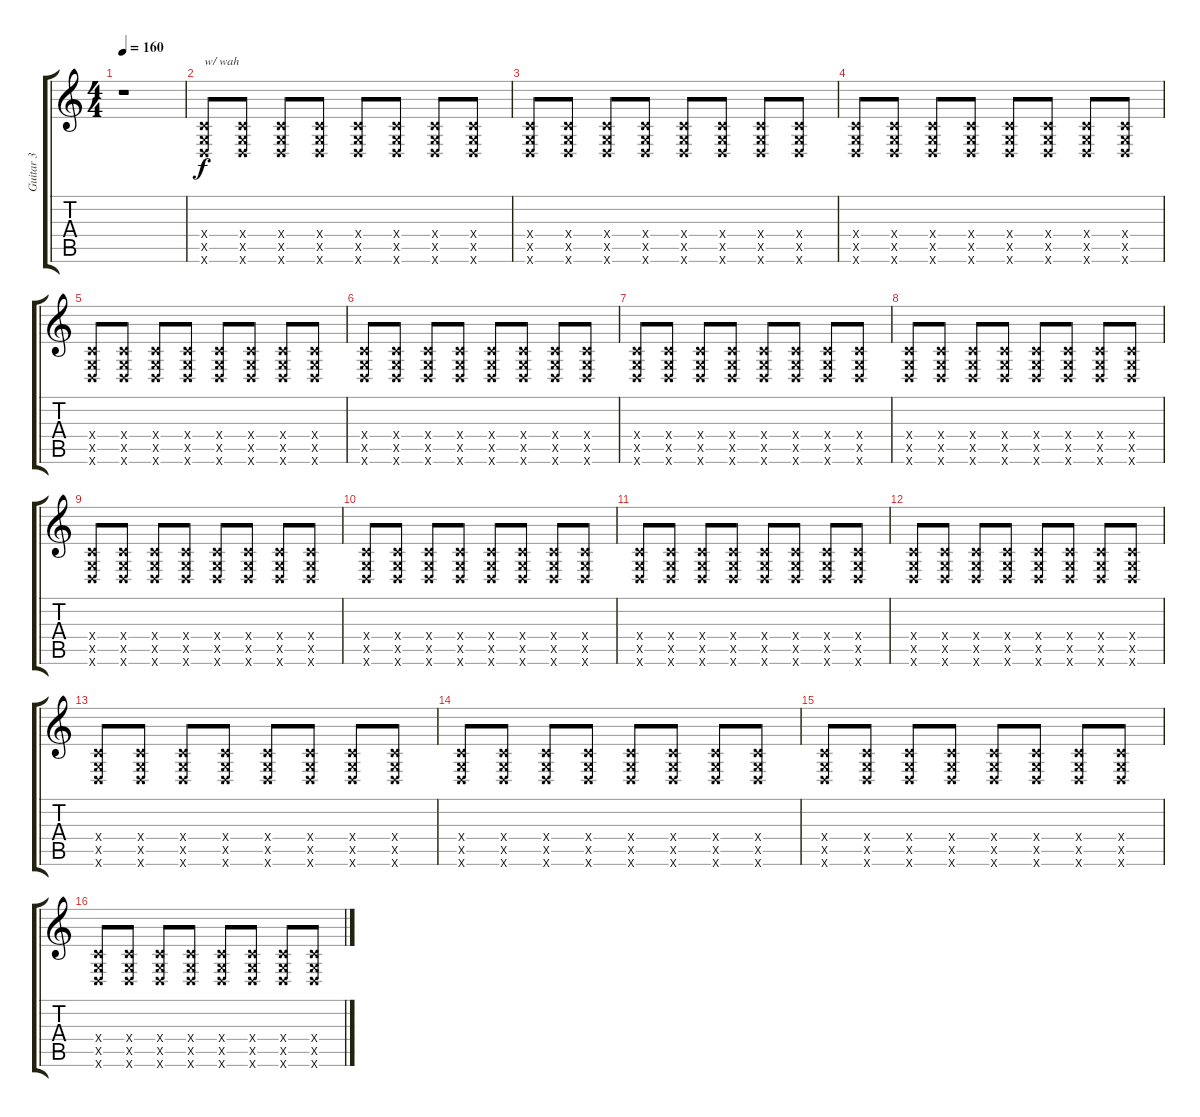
\track ("Guitar 3" "Guitar 3") {instrument distortionguitar}
\staff {score tabs}
\tuning (Eb4 Bb3 Gb3 Db3 Ab2 Eb2) {hide}
\ts (4 4)
\tempo 160
\clef g2
\ks c
r.1{dy f} |
(-1.4{x} -1.5{x} -1.6{x}).8{txt "w/ wah"} (-1.4{x} -1.5{x} -1.6{x}).8 (-1.4{x} -1.5{x} -1.6{x}).8 (-1.4{x} -1.5{x} -1.6{x}).8 (-1.4{x} -1.5{x} -1.6{x}).8 (-1.4{x} -1.5{x} -1.6{x}).8 (-1.4{x} -1.5{x} -1.6{x}).8 (-1.4{x} -1.5{x} -1.6{x}).8 |
(-1.4{x} -1.5{x} -1.6{x}).8 (-1.4{x} -1.5{x} -1.6{x}).8 (-1.4{x} -1.5{x} -1.6{x}).8 (-1.4{x} -1.5{x} -1.6{x}).8 (-1.4{x} -1.5{x} -1.6{x}).8 (-1.4{x} -1.5{x} -1.6{x}).8 (-1.4{x} -1.5{x} -1.6{x}).8 (-1.4{x} -1.5{x} -1.6{x}).8 |
(-1.4{x} -1.5{x} -1.6{x}).8 (-1.4{x} -1.5{x} -1.6{x}).8 (-1.4{x} -1.5{x} -1.6{x}).8 (-1.4{x} -1.5{x} -1.6{x}).8 (-1.4{x} -1.5{x} -1.6{x}).8 (-1.4{x} -1.5{x} -1.6{x}).8 (-1.4{x} -1.5{x} -1.6{x}).8 (-1.4{x} -1.5{x} -1.6{x}).8 |
(-1.4{x} -1.5{x} -1.6{x}).8 (-1.4{x} -1.5{x} -1.6{x}).8 (-1.4{x} -1.5{x} -1.6{x}).8 (-1.4{x} -1.5{x} -1.6{x}).8 (-1.4{x} -1.5{x} -1.6{x}).8 (-1.4{x} -1.5{x} -1.6{x}).8 (-1.4{x} -1.5{x} -1.6{x}).8 (-1.4{x} -1.5{x} -1.6{x}).8 |
(-1.4{x} -1.5{x} -1.6{x}).8 (-1.4{x} -1.5{x} -1.6{x}).8 (-1.4{x} -1.5{x} -1.6{x}).8 (-1.4{x} -1.5{x} -1.6{x}).8 (-1.4{x} -1.5{x} -1.6{x}).8 (-1.4{x} -1.5{x} -1.6{x}).8 (-1.4{x} -1.5{x} -1.6{x}).8 (-1.4{x} -1.5{x} -1.6{x}).8 |
(-1.4{x} -1.5{x} -1.6{x}).8 (-1.4{x} -1.5{x} -1.6{x}).8 (-1.4{x} -1.5{x} -1.6{x}).8 (-1.4{x} -1.5{x} -1.6{x}).8 (-1.4{x} -1.5{x} -1.6{x}).8 (-1.4{x} -1.5{x} -1.6{x}).8 (-1.4{x} -1.5{x} -1.6{x}).8 (-1.4{x} -1.5{x} -1.6{x}).8 |
(-1.4{x} -1.5{x} -1.6{x}).8 (-1.4{x} -1.5{x} -1.6{x}).8 (-1.4{x} -1.5{x} -1.6{x}).8 (-1.4{x} -1.5{x} -1.6{x}).8 (-1.4{x} -1.5{x} -1.6{x}).8 (-1.4{x} -1.5{x} -1.6{x}).8 (-1.4{x} -1.5{x} -1.6{x}).8 (-1.4{x} -1.5{x} -1.6{x}).8 |
(-1.4{x} -1.5{x} -1.6{x}).8 (-1.4{x} -1.5{x} -1.6{x}).8 (-1.4{x} -1.5{x} -1.6{x}).8 (-1.4{x} -1.5{x} -1.6{x}).8 (-1.4{x} -1.5{x} -1.6{x}).8 (-1.4{x} -1.5{x} -1.6{x}).8 (-1.4{x} -1.5{x} -1.6{x}).8 (-1.4{x} -1.5{x} -1.6{x}).8 |
(-1.4{x} -1.5{x} -1.6{x}).8 (-1.4{x} -1.5{x} -1.6{x}).8 (-1.4{x} -1.5{x} -1.6{x}).8 (-1.4{x} -1.5{x} -1.6{x}).8 (-1.4{x} -1.5{x} -1.6{x}).8 (-1.4{x} -1.5{x} -1.6{x}).8 (-1.4{x} -1.5{x} -1.6{x}).8 (-1.4{x} -1.5{x} -1.6{x}).8 |
(-1.4{x} -1.5{x} -1.6{x}).8 (-1.4{x} -1.5{x} -1.6{x}).8 (-1.4{x} -1.5{x} -1.6{x}).8 (-1.4{x} -1.5{x} -1.6{x}).8 (-1.4{x} -1.5{x} -1.6{x}).8 (-1.4{x} -1.5{x} -1.6{x}).8 (-1.4{x} -1.5{x} -1.6{x}).8 (-1.4{x} -1.5{x} -1.6{x}).8 |
(-1.4{x} -1.5{x} -1.6{x}).8 (-1.4{x} -1.5{x} -1.6{x}).8 (-1.4{x} -1.5{x} -1.6{x}).8 (-1.4{x} -1.5{x} -1.6{x}).8 (-1.4{x} -1.5{x} -1.6{x}).8 (-1.4{x} -1.5{x} -1.6{x}).8 (-1.4{x} -1.5{x} -1.6{x}).8 (-1.4{x} -1.5{x} -1.6{x}).8 |
(-1.4{x} -1.5{x} -1.6{x}).8 (-1.4{x} -1.5{x} -1.6{x}).8 (-1.4{x} -1.5{x} -1.6{x}).8 (-1.4{x} -1.5{x} -1.6{x}).8 (-1.4{x} -1.5{x} -1.6{x}).8 (-1.4{x} -1.5{x} -1.6{x}).8 (-1.4{x} -1.5{x} -1.6{x}).8 (-1.4{x} -1.5{x} -1.6{x}).8 |
(-1.4{x} -1.5{x} -1.6{x}).8 (-1.4{x} -1.5{x} -1.6{x}).8 (-1.4{x} -1.5{x} -1.6{x}).8 (-1.4{x} -1.5{x} -1.6{x}).8 (-1.4{x} -1.5{x} -1.6{x}).8 (-1.4{x} -1.5{x} -1.6{x}).8 (-1.4{x} -1.5{x} -1.6{x}).8 (-1.4{x} -1.5{x} -1.6{x}).8 |
(-1.4{x} -1.5{x} -1.6{x}).8 (-1.4{x} -1.5{x} -1.6{x}).8 (-1.4{x} -1.5{x} -1.6{x}).8 (-1.4{x} -1.5{x} -1.6{x}).8 (-1.4{x} -1.5{x} -1.6{x}).8 (-1.4{x} -1.5{x} -1.6{x}).8 (-1.4{x} -1.5{x} -1.6{x}).8 (-1.4{x} -1.5{x} -1.6{x}).8 |
(-1.4{x} -1.5{x} -1.6{x}).8 (-1.4{x} -1.5{x} -1.6{x}).8 (-1.4{x} -1.5{x} -1.6{x}).8 (-1.4{x} -1.5{x} -1.6{x}).8 (-1.4{x} -1.5{x} -1.6{x}).8 (-1.4{x} -1.5{x} -1.6{x}).8 (-1.4{x} -1.5{x} -1.6{x}).8 (-1.4{x} -1.5{x} -1.6{x}).8
